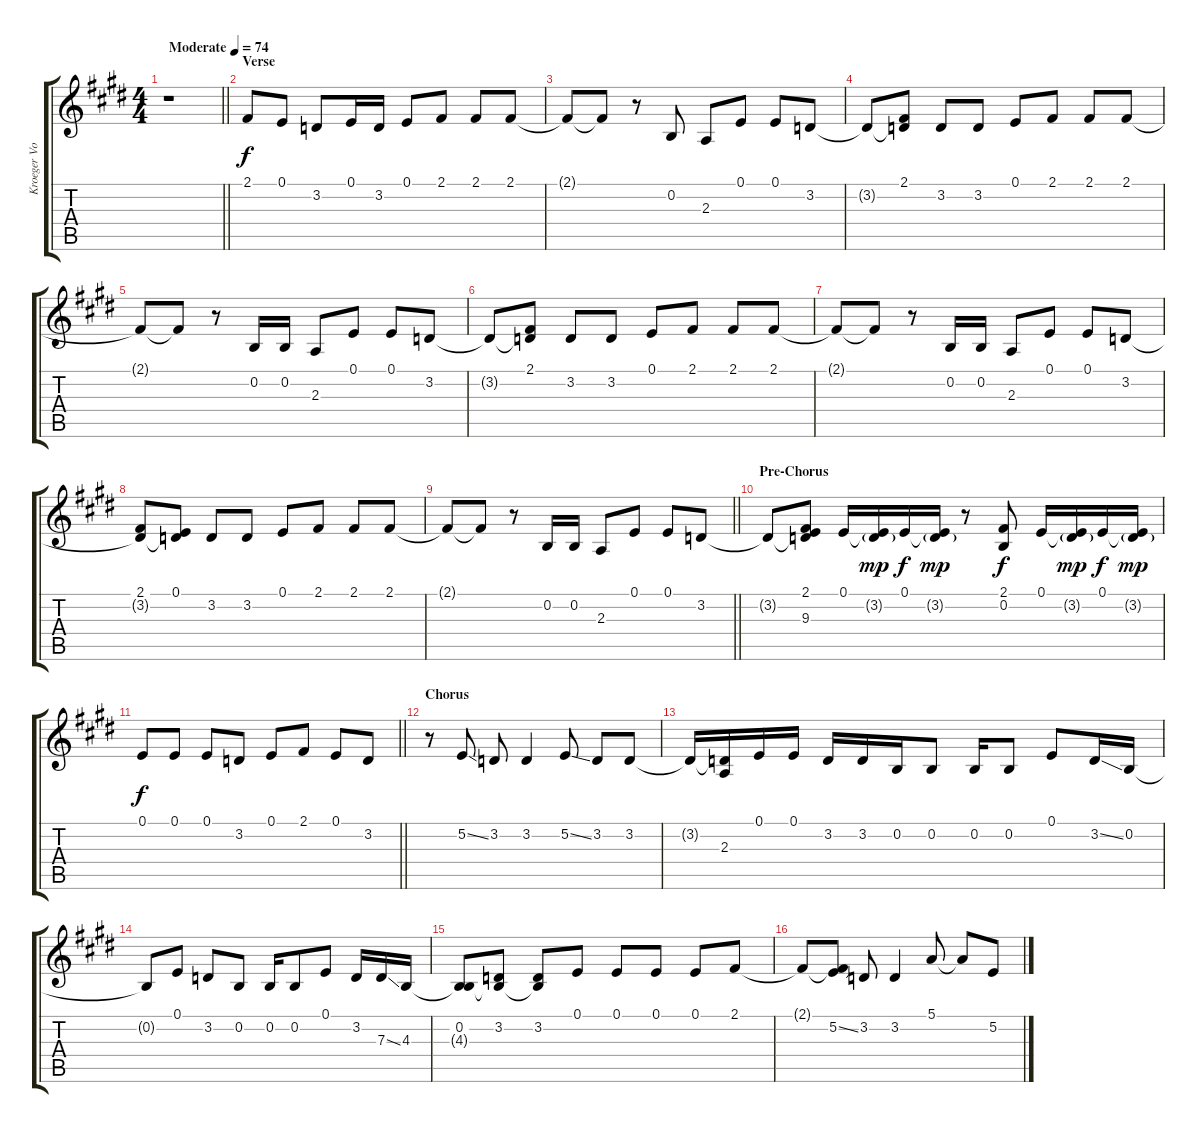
\track ("Kroeger Voice" "Kroeger Vo") {instrument cello}
\staff {score tabs}
\tuning (E4 B3 G3 D3 A2 E2) {hide}
\ts (4 4)
\tempo (74 "Moderate")
\clef g2
\barLineRight lightlight
\ks e
r.1{dy f instrument cello} |
\section ("" "Verse")
\ks c#minor
2.1.8 0.1.8 3.2.8 0.1.16 3.2.16 0.1.8 2.1.8 2.1.8 2.1.8 |
2.1{t}.8 2.1{t}.8 r.8 0.2.8 2.3.8 0.1.8 0.1.8 3.2.8 |
\ks e
3.2{t}.8 (2.1 3.2{t}).8 3.2.8 3.2.8 0.1.8 2.1.8 2.1.8 2.1.8 |
\ks c#minor
2.1{t}.8 2.1{t}.8 r.8 0.2.16 0.2.16 2.3.8 0.1.8 0.1.8 3.2.8 |
\ks e
3.2{t}.8 (2.1 3.2{t}).8 3.2.8 3.2.8 0.1.8 2.1.8 2.1.8 2.1.8 |
\ks c#minor
2.1{t}.8 2.1{t}.8 r.8 0.2.16 0.2.16 2.3.8 0.1.8 0.1.8 3.2.8 |
\ks e
(2.1 3.2{t}).8 (0.1 3.2{t}).8 3.2.8 3.2.8 0.1.8 2.1.8 2.1.8 2.1.8 |
\barLineRight lightlight
\ks c#minor
2.1{t}.8 2.1{t}.8 r.8 0.2.16 0.2.16 2.3.8 0.1.8 0.1.8 3.2.8 |
\section ("" "Pre-Chorus")
\ks e
3.2{t}.8 (2.1 3.2{t} 9.3).8 0.1.16 (0.1{t} 3.2{g}).16{dy mp} 0.1.16{dy f} (0.1{t} 3.2{g}).16{dy mp} r.8 (2.1 0.2).8{dy f} 0.1.16 (0.1{t} 3.2{g}).16{dy mp} 0.1.16{dy f} (0.1{t} 3.2{g}).16{dy mp} |
\barLineRight lightlight
\ks c#minor
0.1.8{dy f} 0.1.8 0.1.8 3.2.8 0.1.8 2.1.8 0.1.8 3.2.8 |
\section ("" "Chorus")
\ks e
r.8 5.2{ss}.8 3.2.8 3.2.4 5.2{ss}.8 3.2.8 3.2.8 |
\ks c#minor
3.2{t}.16 (3.2{t} 2.3).16 0.1.16 0.1.16 3.2.16 3.2.16 0.2.16 0.2.8 0.2.16 0.2.8 0.1.8 3.2{ss}.16 0.2.16 |
\ks e
0.2{t}.8 0.1.8 3.2.8 0.2.8 0.2.16 0.2.8 0.1.8 3.2.16 7.3{ss}.16 4.3.16 |
\ks c#minor
(0.2 4.3{t}).8 (3.2 4.3{t}).8 (3.2 4.3{t}).8 0.1.8 0.1.8 0.1.8 0.1.8 2.1.8 |
\ks e
2.1{t}.8 (2.1{t} 5.2{ss}).8 3.2.8 3.2.4 5.1.8 5.1{t}.8 5.2.8
